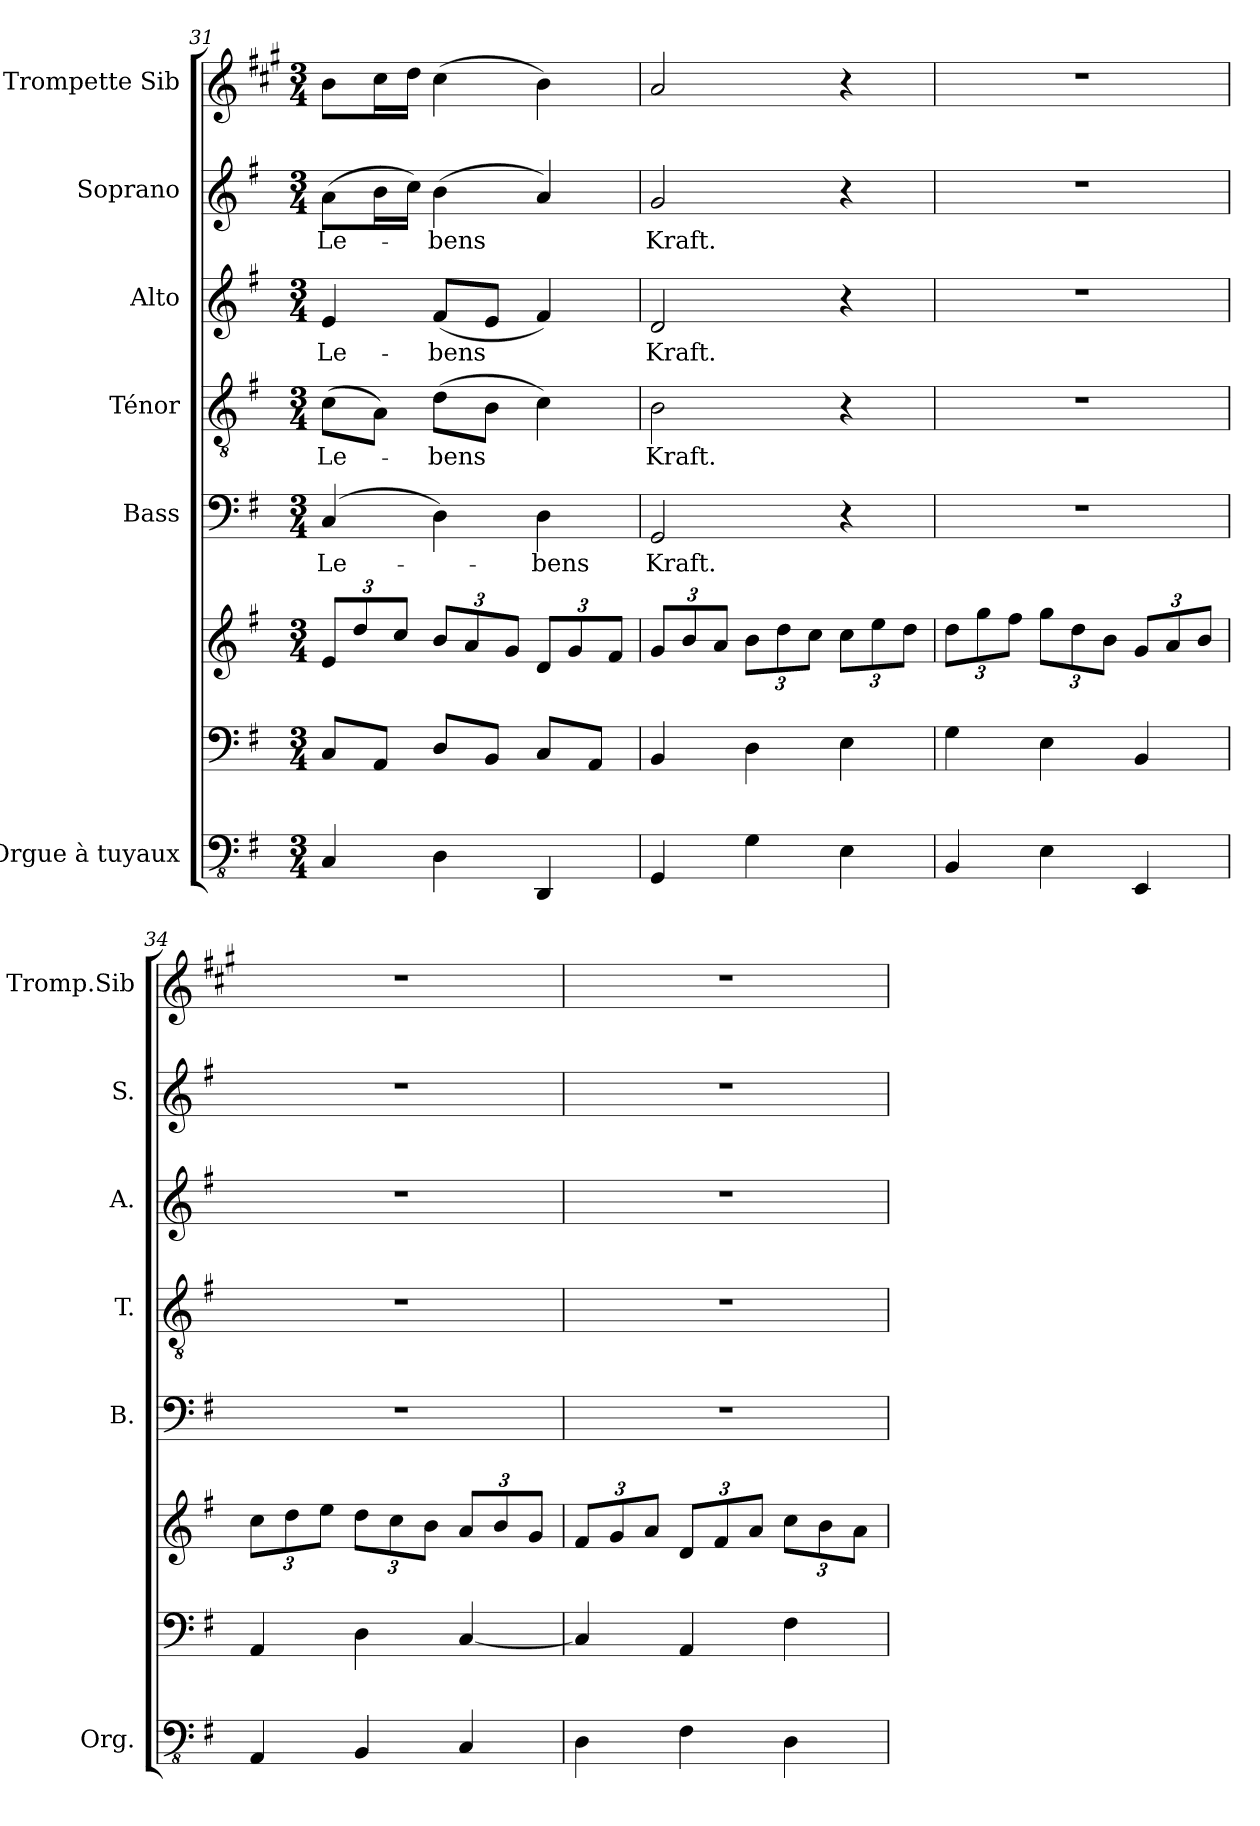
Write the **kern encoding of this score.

**kern	**kern	**kern	**kern	**text	**kern	**text	**kern	**text	**kern	**text	**kern
*part6	*part6	*part6	*part5	*part5	*part4	*part4	*part3	*part3	*part2	*part2	*part1
*staff8	*staff7	*staff6	*staff5	*staff5	*staff4	*staff4	*staff3	*staff3	*staff2	*staff2	*staff1
*I"Orgue à tuyaux	*	*	*I"Bass	*	*I"Ténor	*	*I"Alto	*	*I"Soprano	*	*I"Trompette Sib
*I'Org.	*	*	*I'B.	*	*I'T.	*	*I'A.	*	*I'S.	*	*I'Tromp.Sib
*clefFv4	*clefF4	*clefG2	*clefF4	*	*clefGv2	*	*clefG2	*	*clefG2	*	*clefG2
*	*	*	*	*	*	*	*	*	*	*	*ITrd1c2
*k[f#]	*k[f#]	*k[f#]	*k[f#]	*	*k[f#]	*	*k[f#]	*	*k[f#]	*	*k[f#]
*M3/4	*M3/4	*M3/4	*M3/4	*	*M3/4	*	*M3/4	*	*M3/4	*	*M3/4
*	*	*Xbrackettup	*	*	*	*	*	*	*	*	*
=31	=31	=31	=31	=31	=31	=31	=31	=31	=31	=31	=31
!	!	!	!	!LO:LY:b	!	!LO:LY:b	!	!LO:LY:b	!	!LO:LY:b	!
4CC/	8C/L	12e/L	(4C/	Le-	(8c\L	Le-	4e/	Le-	(8a\L	Le-	8a\L
.	.	12dd/	.	.	.	.	.	.	.	.	.
.	8AA/J	.	.	.	8A\J)	.	.	.	16b\L	.	16b\L
.	.	12cc/J	.	.	.	.	.	.	.	.	.
.	.	.	.	.	.	.	.	.	16cc\JJ)	.	16cc\JJ
!	!	!	!	!	!	!LO:LY:b	!	!LO:LY:b	!	!LO:LY:b	!
4DD\	8D/L	12b/L	4D\)	.	(8d\L	-bens	(8f#/L	-bens	(4b\	-bens	(4b\
.	.	12a/	.	.	.	.	.	.	.	.	.
.	8BB/J	.	.	.	8B\J	.	8e/J	.	.	.	.
.	.	12g/J	.	.	.	.	.	.	.	.	.
!	!	!	!	!LO:LY:b	!	!	!	!	!	!	!
4DDD/	8C/L	12d/L	4D\	-bens	4c\)	.	4f#/)	.	4a/)	.	4a\)
.	.	12g/	.	.	.	.	.	.	.	.	.
.	8AA/J	.	.	.	.	.	.	.	.	.	.
.	.	12f#/J	.	.	.	.	.	.	.	.	.
!!LO:PB:g=z
=32	=32	=32	=32	=32	=32	=32	=32	=32	=32	=32	=32
!	!	!	!	!LO:LY:b	!	!LO:LY:b	!	!LO:LY:b	!	!LO:LY:b	!
4GGG/	4BB/	12g/L	2GG/	Kraft.	2B\	Kraft.	2d/	Kraft.	2g/	Kraft.	2g/
.	.	12b/	.	.	.	.	.	.	.	.	.
.	.	12a/J	.	.	.	.	.	.	.	.	.
4GG\	4D\	12b\L	.	.	.	.	.	.	.	.	.
.	.	12dd\	.	.	.	.	.	.	.	.	.
.	.	12cc\J	.	.	.	.	.	.	.	.	.
4EE\	4E\	12cc\L	4r	.	4r	.	4r	.	4r	.	4r
.	.	12ee\	.	.	.	.	.	.	.	.	.
.	.	12dd\J	.	.	.	.	.	.	.	.	.
=33	=33	=33	=33	=33	=33	=33	=33	=33	=33	=33	=33
4BBB/	4G\	12dd\L	2.r	.	2.r	.	2.r	.	2.r	.	2.r
.	.	12gg\	.	.	.	.	.	.	.	.	.
.	.	12ff#\J	.	.	.	.	.	.	.	.	.
4EE\	4E\	12gg\L	.	.	.	.	.	.	.	.	.
.	.	12dd\	.	.	.	.	.	.	.	.	.
.	.	12b\J	.	.	.	.	.	.	.	.	.
4EEE/	4BB/	12g/L	.	.	.	.	.	.	.	.	.
.	.	12a/	.	.	.	.	.	.	.	.	.
.	.	12b/J	.	.	.	.	.	.	.	.	.
=34	=34	=34	=34	=34	=34	=34	=34	=34	=34	=34	=34
4AAA/	4AA/	12cc\L	2.r	.	2.r	.	2.r	.	2.r	.	2.r
.	.	12dd\	.	.	.	.	.	.	.	.	.
.	.	12ee\J	.	.	.	.	.	.	.	.	.
4BBB/	4D\	12dd\L	.	.	.	.	.	.	.	.	.
.	.	12cc\	.	.	.	.	.	.	.	.	.
.	.	12b\J	.	.	.	.	.	.	.	.	.
4CC/	[4C/	12a/L	.	.	.	.	.	.	.	.	.
.	.	12b/	.	.	.	.	.	.	.	.	.
.	.	12g/J	.	.	.	.	.	.	.	.	.
=35	=35	=35	=35	=35	=35	=35	=35	=35	=35	=35	=35
4DD\	4C/]	12f#/L	2.r	.	2.r	.	2.r	.	2.r	.	2.r
.	.	12g/	.	.	.	.	.	.	.	.	.
.	.	12a/J	.	.	.	.	.	.	.	.	.
4FF#\	4AA/	12d/L	.	.	.	.	.	.	.	.	.
.	.	12f#/	.	.	.	.	.	.	.	.	.
.	.	12a/J	.	.	.	.	.	.	.	.	.
4DD\	4F#\	12cc\L	.	.	.	.	.	.	.	.	.
.	.	12b\	.	.	.	.	.	.	.	.	.
.	.	12a\J	.	.	.	.	.	.	.	.	.
=	=	=	=	=	=	=	=	=	=	=	=
*-	*-	*-	*-	*-	*-	*-	*-	*-	*-	*-	*-
